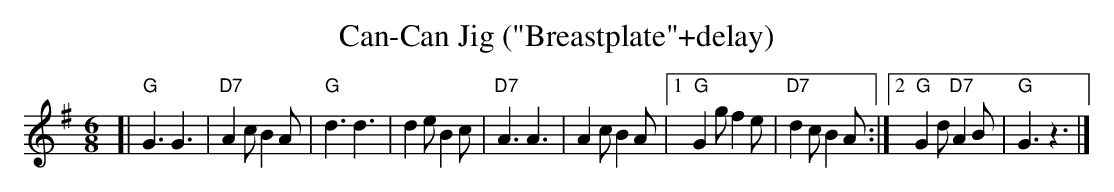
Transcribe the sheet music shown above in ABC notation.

X:1
T: Can-Can Jig ("Breastplate"+delay)
M: 6/8
L: 1/8
K: G
[| "G"G3 G3 | "D7"A2c B2A | "G"d3 d3 | d2e B2c | "D7"A3 A3 | A2c B2A |1 "G"G2g f2e | "D7"d2c B2A :|2 "G"G2d "D7"A2B | "G"G3 z3 |]
